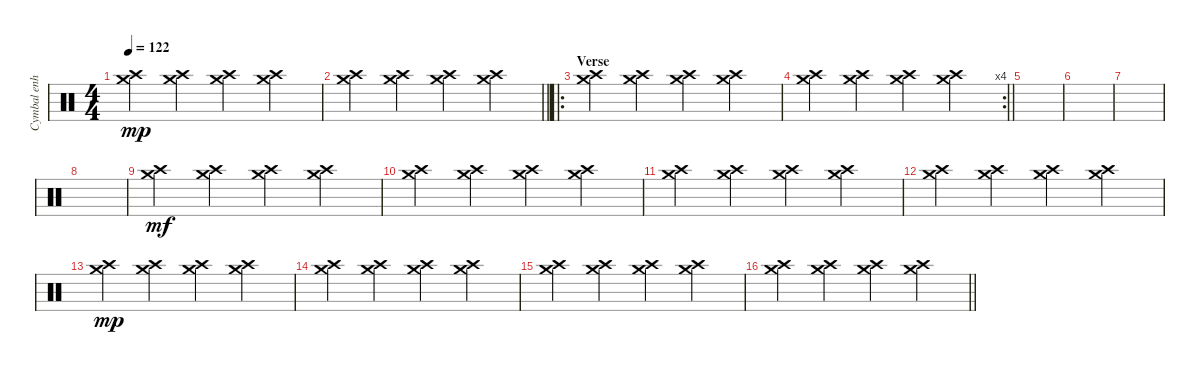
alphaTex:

\track ("Cymbal enhancement" "Cymbal enh") {instrument percussion}
\staff {score}
\articulation defaults
\ts (4 4)
\tempo 122
\clef neutral
\ks c
("Crash high (hit)" "Crash medium (hit)").4{dy mp} ("Crash high (hit)" "Crash medium (hit)").4 ("Crash high (hit)" "Crash medium (hit)").4 ("Crash high (hit)" "Crash medium (hit)").4 |
\barLineRight lightlight
("Crash high (hit)" "Crash medium (hit)").4 ("Crash high (hit)" "Crash medium (hit)").4 ("Crash high (hit)" "Crash medium (hit)").4 ("Crash high (hit)" "Crash medium (hit)").4 |
\ro
\section ("" "Verse")
("Crash high (hit)" "Crash medium (hit)").4 ("Crash high (hit)" "Crash medium (hit)").4 ("Crash high (hit)" "Crash medium (hit)").4 ("Crash high (hit)" "Crash medium (hit)").4 |
\rc 4
\barLineRight lightlight
("Crash high (hit)" "Crash medium (hit)").4 ("Crash high (hit)" "Crash medium (hit)").4 ("Crash high (hit)" "Crash medium (hit)").4 ("Crash high (hit)" "Crash medium (hit)").4 |
\section ("" "")
|
|
|
|
("Crash high (hit)" "Crash medium (hit)").4{dy mf} ("Crash high (hit)" "Crash medium (hit)").4 ("Crash high (hit)" "Crash medium (hit)").4 ("Crash high (hit)" "Crash medium (hit)").4 |
("Crash high (hit)" "Crash medium (hit)").4 ("Crash high (hit)" "Crash medium (hit)").4 ("Crash high (hit)" "Crash medium (hit)").4 ("Crash high (hit)" "Crash medium (hit)").4 |
("Crash high (hit)" "Crash medium (hit)").4 ("Crash high (hit)" "Crash medium (hit)").4 ("Crash high (hit)" "Crash medium (hit)").4 ("Crash high (hit)" "Crash medium (hit)").4 |
("Crash high (hit)" "Crash medium (hit)").4 ("Crash high (hit)" "Crash medium (hit)").4 ("Crash high (hit)" "Crash medium (hit)").4 ("Crash high (hit)" "Crash medium (hit)").4 |
("Crash high (hit)" "Crash medium (hit)").4{dy mp} ("Crash high (hit)" "Crash medium (hit)").4 ("Crash high (hit)" "Crash medium (hit)").4 ("Crash high (hit)" "Crash medium (hit)").4 |
("Crash high (hit)" "Crash medium (hit)").4 ("Crash high (hit)" "Crash medium (hit)").4 ("Crash high (hit)" "Crash medium (hit)").4 ("Crash high (hit)" "Crash medium (hit)").4 |
("Crash high (hit)" "Crash medium (hit)").4 ("Crash high (hit)" "Crash medium (hit)").4 ("Crash high (hit)" "Crash medium (hit)").4 ("Crash high (hit)" "Crash medium (hit)").4 |
\barLineRight lightlight
("Crash high (hit)" "Crash medium (hit)").4 ("Crash high (hit)" "Crash medium (hit)").4 ("Crash high (hit)" "Crash medium (hit)").4 ("Crash high (hit)" "Crash medium (hit)").4
